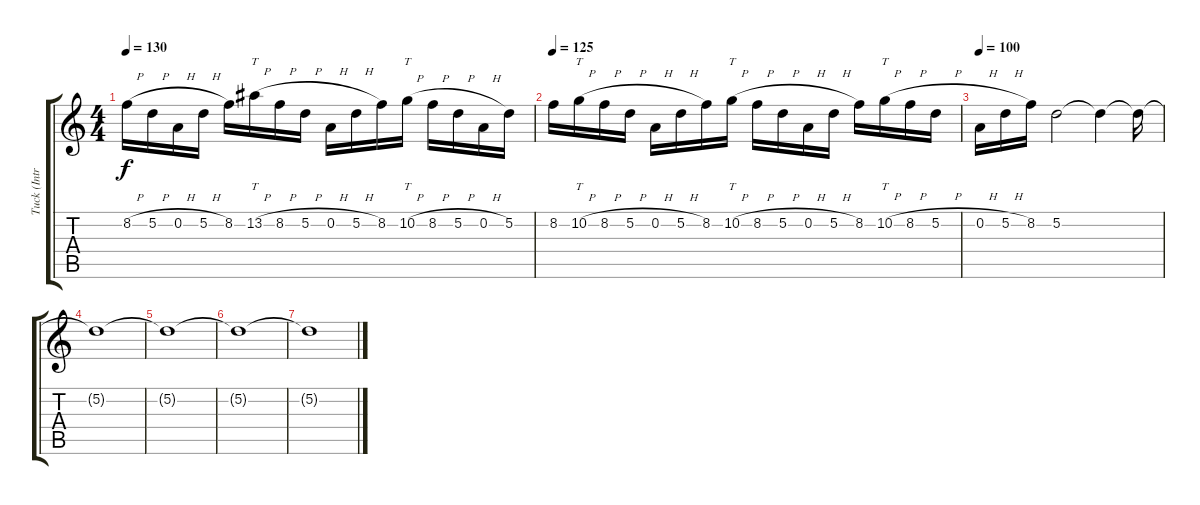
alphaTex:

\track ("Tuck (Intro)" "Tuck (Intr") {instrument distortionguitar}
\staff {score tabs}
\tuning (D4 A3 F3 C3 G2 C2) {hide}
\ts (4 4)
\tempo 130
\clef g2
\ks c
8.2{h}.16{dy f} 5.2{h}.16 0.2{h}.16 5.2{h}.16 8.2.16 13.2{h}.16{tt} 8.2{h}.16 5.2{h}.16 0.2{h}.16 5.2{h}.16 8.2.16 10.2{h}.16{tt} 8.2{h}.16 5.2{h}.16 0.2{h}.16 5.2.16 |
\tempo 125
8.2.16 10.2{h}.16{tt} 8.2{h}.16 5.2{h}.16 0.2{h}.16 5.2{h}.16 8.2.16 10.2{h}.16{tt} 8.2{h}.16 5.2{h}.16 0.2{h}.16 5.2{h}.16 8.2.16 10.2{h}.16{tt} 8.2{h}.16 5.2{h}.16 |
\tempo 100
0.2{h}.16 5.2{h}.16 8.2.16 5.2.2 5.2{t}.4 5.2{t}.16 |
5.2{t}.1 |
5.2{t}.1 |
5.2{t}.1 |
5.2{t}.1
